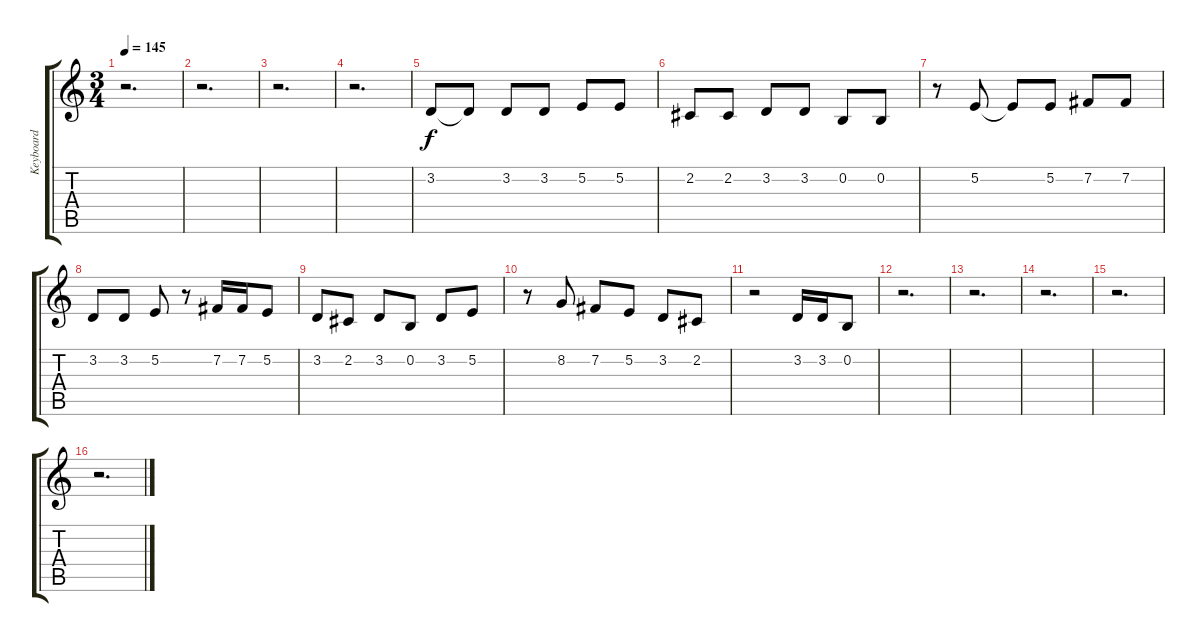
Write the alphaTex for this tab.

\track ("Keyboard" "Keyboard") {instrument trombone}
\staff {score tabs}
\tuning (E4 B3 G3 D3 A2 E2) {hide}
\ts (3 4)
\tempo 145
\clef g2
\ks c
r.2{d dy f} |
r.2{d} |
r.2{d} |
r.2{d} |
3.2.8 3.2{t}.8 3.2.8 3.2.8 5.2.8 5.2.8 |
2.2.8 2.2.8 3.2.8 3.2.8 0.2.8 0.2.8 |
r.8 5.2.8 5.2{t}.8 5.2.8 7.2.8 7.2.8 |
3.2.8 3.2.8 5.2.8 r.8 7.2.16 7.2.16 5.2.8 |
3.2.8 2.2.8 3.2.8 0.2.8 3.2.8 5.2.8 |
r.8 8.2.8 7.2.8 5.2.8 3.2.8 2.2.8 |
r.2 3.2.16 3.2.16 0.2.8 |
r.2{d} |
r.2{d} |
r.2{d} |
r.2{d} |
r.2{d}
